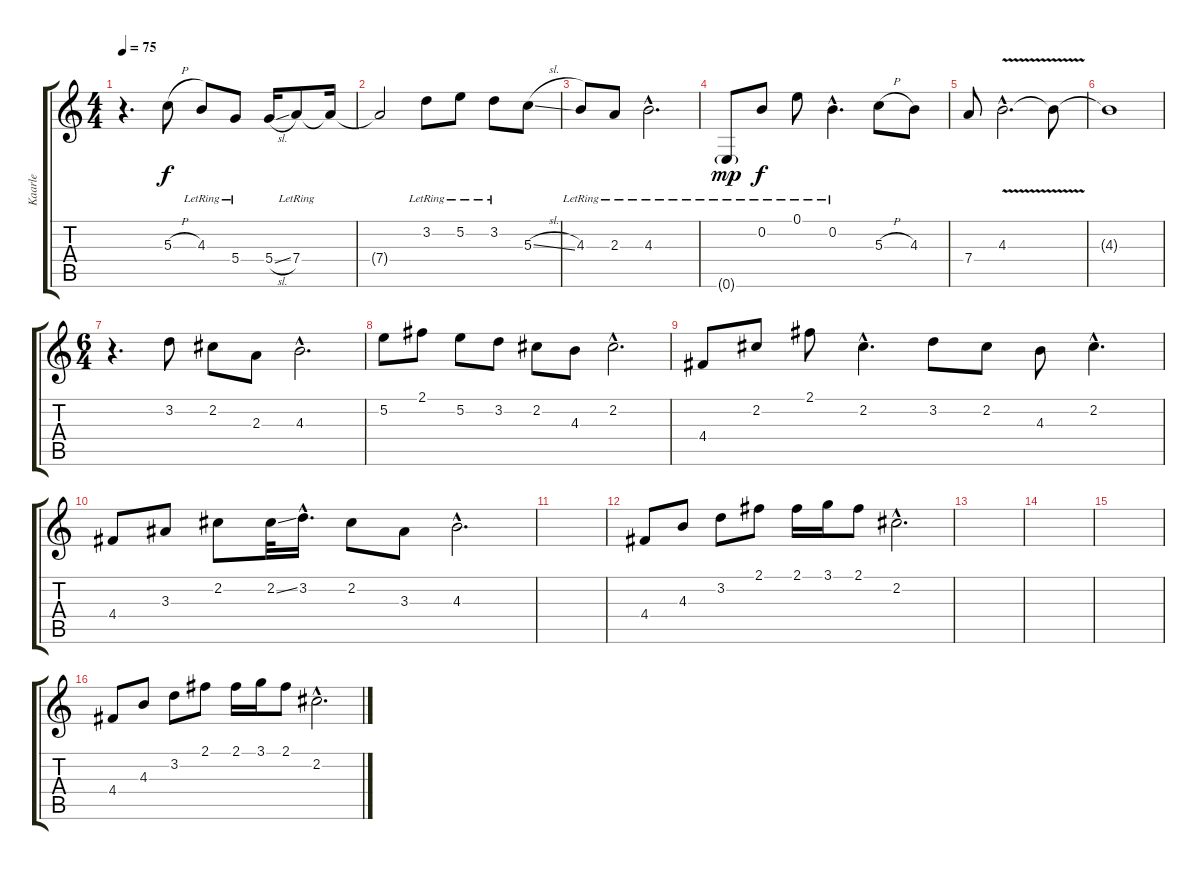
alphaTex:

\track ("Kaarle" "Kaarle") {instrument distortionguitar}
\staff {score tabs}
\tuning (E4 B3 G3 D3 A2 E2) {hide}
\ts (4 4)
\tempo 75
\clef g2
\ks c
r.4{d dy f instrument electricguitarjazz} 5.3{h}.8 4.3{lr}.8 5.4{lr}.8 5.4{sl}.16 7.4{lr}.8 7.4{t}.16 |
7.4{t}.2{instrument electricguitarjazz} 3.2{lr}.8 5.2{lr}.8 3.2{lr}.8 5.3{sl}.8 |
4.3{lr}.8{instrument electricguitarjazz} 2.3{lr}.8 4.3{hac lr}.2{d} |
0.6{g lr}.8{dy mp instrument electricguitarjazz} 0.2{lr}.8{dy f} 0.1{lr}.8 0.2{hac lr}.4{d} 5.3{h}.8 4.3.8 |
7.4.8{instrument electricguitarjazz} 4.3{v hac}.2{d} 4.3{t}.8 |
4.3{t}.1{instrument electricguitarjazz} |
\ts (6 4)
r.4{d instrument distortionguitar} 3.2.8 2.2.8 2.3.8 4.3{hac}.2{d} |
5.2.8 2.1.8 5.2.8 3.2.8 2.2.8 4.3.8 2.2{hac}.2{d} |
4.4.8 2.2.8 2.1.8 2.2{hac}.4{d} 3.2.8 2.2.8 4.3.8 2.2{hac}.4{d} |
4.4.8 3.3.8 2.2.8 2.2{ss}.32 3.2{hac}.16{d} 2.2.8 3.3.8 4.3{hac}.2{d} |
|
4.4.8 4.3.8 3.2.8 2.1.8 2.1.16 3.1.16 2.1.8 2.2{hac}.2{d} |
|
|
|
4.4.8 4.3.8 3.2.8 2.1.8 2.1.16 3.1.16 2.1.8 2.2{hac}.2{d}
